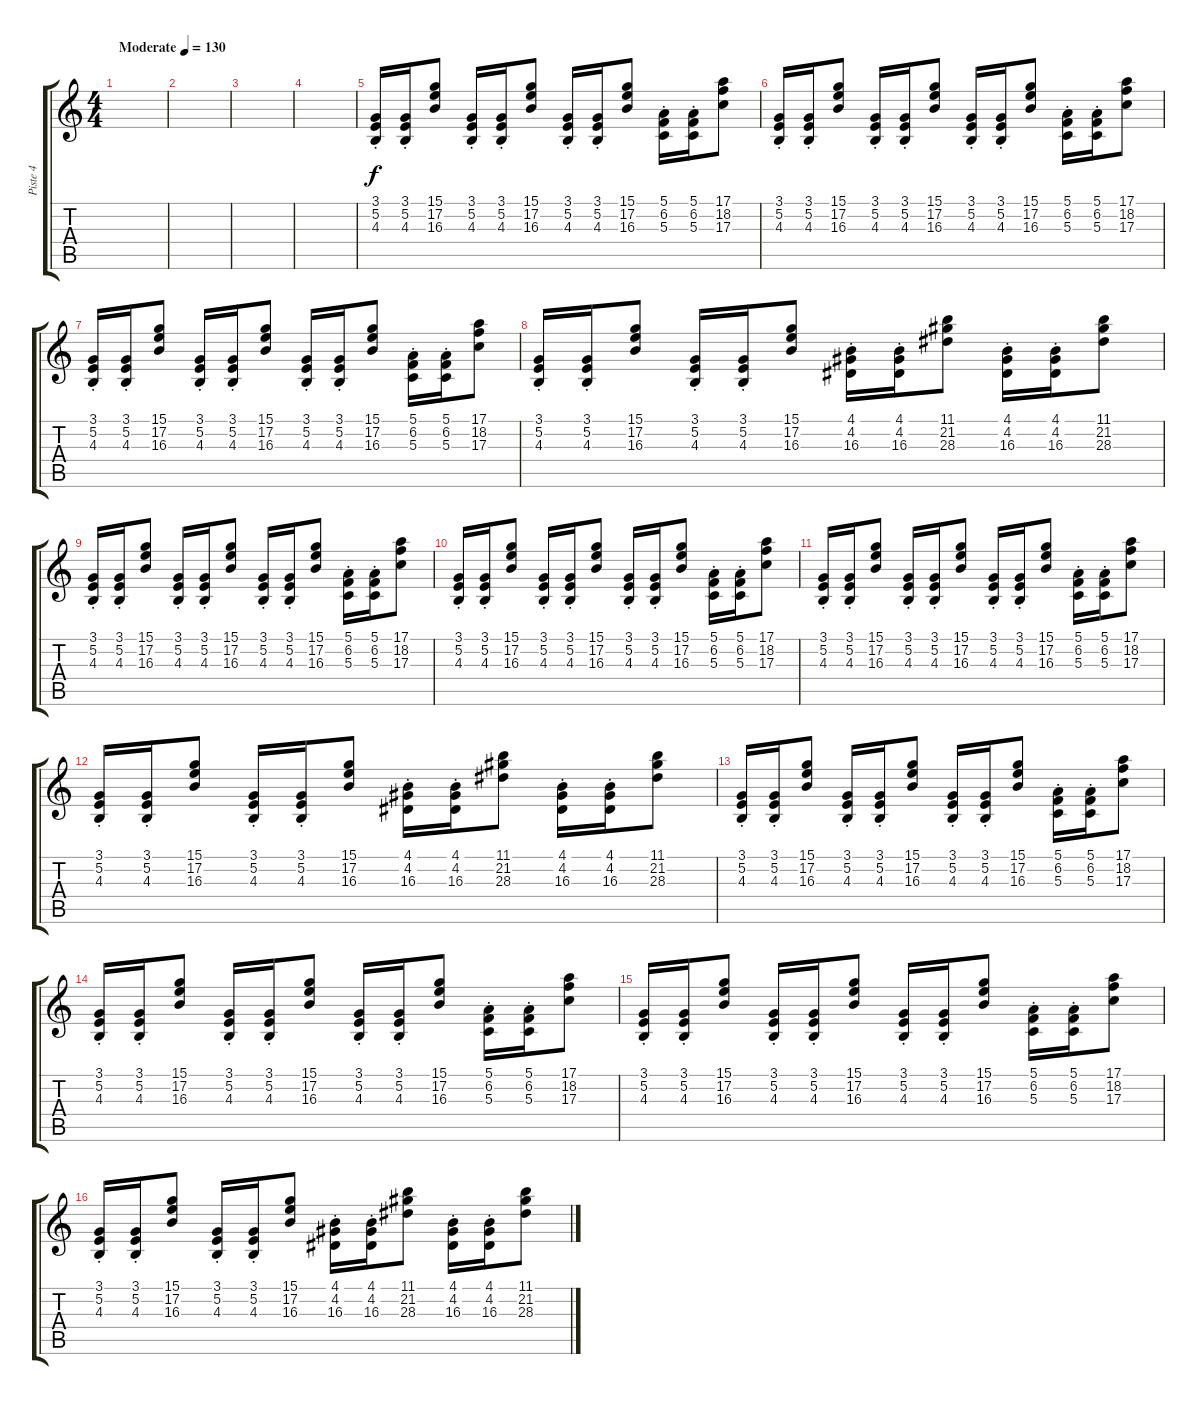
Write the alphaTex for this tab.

\track ("Piste 4" "Piste 4") {instrument lead3calliope}
\staff {score tabs}
\tuning (E4 B3 G3 D3 A2 E2) {hide}
\ts (4 4)
\tempo (130 "Moderate")
\clef g2
\ks c
|
|
|
|
(3.1{st} 5.2{st} 4.3{st}).16 (3.1{st} 5.2{st} 4.3{st}).16 (15.1 17.2 16.3).8 (3.1{st} 5.2{st} 4.3{st}).16 (3.1{st} 5.2{st} 4.3{st}).16 (15.1 17.2 16.3).8 (3.1{st} 5.2{st} 4.3{st}).16 (3.1{st} 5.2{st} 4.3{st}).16 (15.1 17.2 16.3).8 (5.1{st} 6.2{st} 5.3{st}).16 (5.1{st} 6.2{st} 5.3{st}).16 (17.1 18.2 17.3).8 |
(3.1{st} 5.2{st} 4.3{st}).16 (3.1{st} 5.2{st} 4.3{st}).16 (15.1 17.2 16.3).8 (3.1{st} 5.2{st} 4.3{st}).16 (3.1{st} 5.2{st} 4.3{st}).16 (15.1 17.2 16.3).8 (3.1{st} 5.2{st} 4.3{st}).16 (3.1{st} 5.2{st} 4.3{st}).16 (15.1 17.2 16.3).8 (5.1{st} 6.2{st} 5.3{st}).16 (5.1{st} 6.2{st} 5.3{st}).16 (17.1 18.2 17.3).8 |
(3.1{st} 5.2{st} 4.3{st}).16 (3.1{st} 5.2{st} 4.3{st}).16 (15.1 17.2 16.3).8 (3.1{st} 5.2{st} 4.3{st}).16 (3.1{st} 5.2{st} 4.3{st}).16 (15.1 17.2 16.3).8 (3.1{st} 5.2{st} 4.3{st}).16 (3.1{st} 5.2{st} 4.3{st}).16 (15.1 17.2 16.3).8 (5.1{st} 6.2{st} 5.3{st}).16 (5.1{st} 6.2{st} 5.3{st}).16 (17.1 18.2 17.3).8 |
(3.1{st} 5.2{st} 4.3{st}).16 (3.1{st} 5.2{st} 4.3{st}).16 (15.1 17.2 16.3).8 (3.1{st} 5.2{st} 4.3{st}).16 (3.1{st} 5.2{st} 4.3{st}).16 (15.1 17.2 16.3).8 (4.1{st} 4.2{st} 16.3{st}).16 (4.1{st} 4.2{st} 16.3{st}).16 (11.1 21.2 28.3).8 (4.1{st} 4.2{st} 16.3{st}).16 (4.1{st} 4.2{st} 16.3{st}).16 (11.1 21.2 28.3).8 |
(3.1{st} 5.2{st} 4.3{st}).16 (3.1{st} 5.2{st} 4.3{st}).16 (15.1 17.2 16.3).8 (3.1{st} 5.2{st} 4.3{st}).16 (3.1{st} 5.2{st} 4.3{st}).16 (15.1 17.2 16.3).8 (3.1{st} 5.2{st} 4.3{st}).16 (3.1{st} 5.2{st} 4.3{st}).16 (15.1 17.2 16.3).8 (5.1{st} 6.2{st} 5.3{st}).16 (5.1{st} 6.2{st} 5.3{st}).16 (17.1 18.2 17.3).8 |
(3.1{st} 5.2{st} 4.3{st}).16 (3.1{st} 5.2{st} 4.3{st}).16 (15.1 17.2 16.3).8 (3.1{st} 5.2{st} 4.3{st}).16 (3.1{st} 5.2{st} 4.3{st}).16 (15.1 17.2 16.3).8 (3.1{st} 5.2{st} 4.3{st}).16 (3.1{st} 5.2{st} 4.3{st}).16 (15.1 17.2 16.3).8 (5.1{st} 6.2{st} 5.3{st}).16 (5.1{st} 6.2{st} 5.3{st}).16 (17.1 18.2 17.3).8 |
(3.1{st} 5.2{st} 4.3{st}).16 (3.1{st} 5.2{st} 4.3{st}).16 (15.1 17.2 16.3).8 (3.1{st} 5.2{st} 4.3{st}).16 (3.1{st} 5.2{st} 4.3{st}).16 (15.1 17.2 16.3).8 (3.1{st} 5.2{st} 4.3{st}).16 (3.1{st} 5.2{st} 4.3{st}).16 (15.1 17.2 16.3).8 (5.1{st} 6.2{st} 5.3{st}).16 (5.1{st} 6.2{st} 5.3{st}).16 (17.1 18.2 17.3).8 |
(3.1{st} 5.2{st} 4.3{st}).16 (3.1{st} 5.2{st} 4.3{st}).16 (15.1 17.2 16.3).8 (3.1{st} 5.2{st} 4.3{st}).16 (3.1{st} 5.2{st} 4.3{st}).16 (15.1 17.2 16.3).8 (4.1{st} 4.2{st} 16.3{st}).16 (4.1{st} 4.2{st} 16.3{st}).16 (11.1 21.2 28.3).8 (4.1{st} 4.2{st} 16.3{st}).16 (4.1{st} 4.2{st} 16.3{st}).16 (11.1 21.2 28.3).8 |
(3.1{st} 5.2{st} 4.3{st}).16 (3.1{st} 5.2{st} 4.3{st}).16 (15.1 17.2 16.3).8 (3.1{st} 5.2{st} 4.3{st}).16 (3.1{st} 5.2{st} 4.3{st}).16 (15.1 17.2 16.3).8 (3.1{st} 5.2{st} 4.3{st}).16 (3.1{st} 5.2{st} 4.3{st}).16 (15.1 17.2 16.3).8 (5.1{st} 6.2{st} 5.3{st}).16 (5.1{st} 6.2{st} 5.3{st}).16 (17.1 18.2 17.3).8 |
(3.1{st} 5.2{st} 4.3{st}).16 (3.1{st} 5.2{st} 4.3{st}).16 (15.1 17.2 16.3).8 (3.1{st} 5.2{st} 4.3{st}).16 (3.1{st} 5.2{st} 4.3{st}).16 (15.1 17.2 16.3).8 (3.1{st} 5.2{st} 4.3{st}).16 (3.1{st} 5.2{st} 4.3{st}).16 (15.1 17.2 16.3).8 (5.1{st} 6.2{st} 5.3{st}).16 (5.1{st} 6.2{st} 5.3{st}).16 (17.1 18.2 17.3).8 |
(3.1{st} 5.2{st} 4.3{st}).16 (3.1{st} 5.2{st} 4.3{st}).16 (15.1 17.2 16.3).8 (3.1{st} 5.2{st} 4.3{st}).16 (3.1{st} 5.2{st} 4.3{st}).16 (15.1 17.2 16.3).8 (3.1{st} 5.2{st} 4.3{st}).16 (3.1{st} 5.2{st} 4.3{st}).16 (15.1 17.2 16.3).8 (5.1{st} 6.2{st} 5.3{st}).16 (5.1{st} 6.2{st} 5.3{st}).16 (17.1 18.2 17.3).8 |
(3.1{st} 5.2{st} 4.3{st}).16 (3.1{st} 5.2{st} 4.3{st}).16 (15.1 17.2 16.3).8 (3.1{st} 5.2{st} 4.3{st}).16 (3.1{st} 5.2{st} 4.3{st}).16 (15.1 17.2 16.3).8 (4.1{st} 4.2{st} 16.3{st}).16 (4.1{st} 4.2{st} 16.3{st}).16 (11.1 21.2 28.3).8 (4.1{st} 4.2{st} 16.3{st}).16 (4.1{st} 4.2{st} 16.3{st}).16 (11.1 21.2 28.3).8
